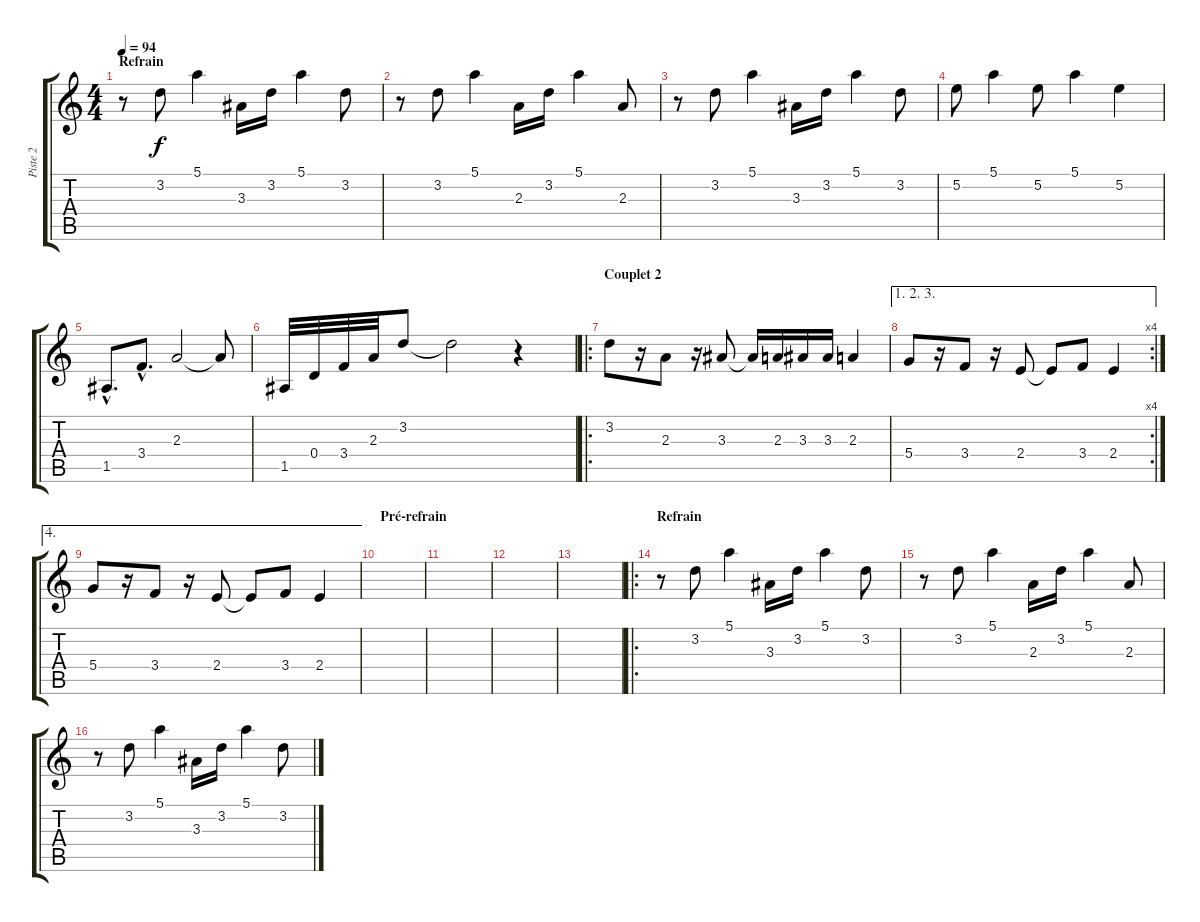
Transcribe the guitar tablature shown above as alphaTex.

\track ("Piste 2" "Piste 2") {instrument electricguitarjazz}
\staff {score tabs}
\tuning (E4 B3 G3 D3 A2 E2) {hide}
\ts (4 4)
\section ("" "Refrain")
\tempo 94
\clef g2
\ks c
r.8{dy f instrument electricguitarjazz} 3.2.8 5.1.4 3.3.16 3.2.16 5.1.4 3.2.8 |
r.8 3.2.8 5.1.4 2.3.16 3.2.16 5.1.4 2.3.8 |
r.8 3.2.8 5.1.4 3.3.16 3.2.16 5.1.4 3.2.8 |
5.2.8 5.1.4 5.2.8 5.1.4 5.2.4 |
1.5{hac}.8{d} 3.4{hac}.8{d} 2.3.2 2.3{t}.8 |
1.5.32{instrument electricguitarclean} 0.4.32 3.4.32 2.3.32 3.2.8 3.2{t}.2 r.4 |
\ro
\section ("" "Couplet 2")
3.2.8 r.16 2.3.8 r.16 3.3.8 3.3{t}.16 2.3.16 3.3.16 3.3.16 2.3.4 |
\ae (1 2 3)
\rc 4
5.4.8 r.16 3.4.8 r.16 2.4.8 2.4{t}.8 3.4.8 2.4.4 |
\ae 4
5.4.8 r.16 3.4.8 r.16 2.4.8 2.4{t}.8 3.4.8 2.4.4 |
\section ("" "Pré-refrain")
|
|
|
|
\ro
\section ("" "Refrain")
r.8{instrument electricguitarjazz} 3.2.8 5.1.4 3.3.16 3.2.16 5.1.4 3.2.8 |
r.8 3.2.8 5.1.4 2.3.16 3.2.16 5.1.4 2.3.8 |
r.8 3.2.8 5.1.4 3.3.16 3.2.16 5.1.4 3.2.8
